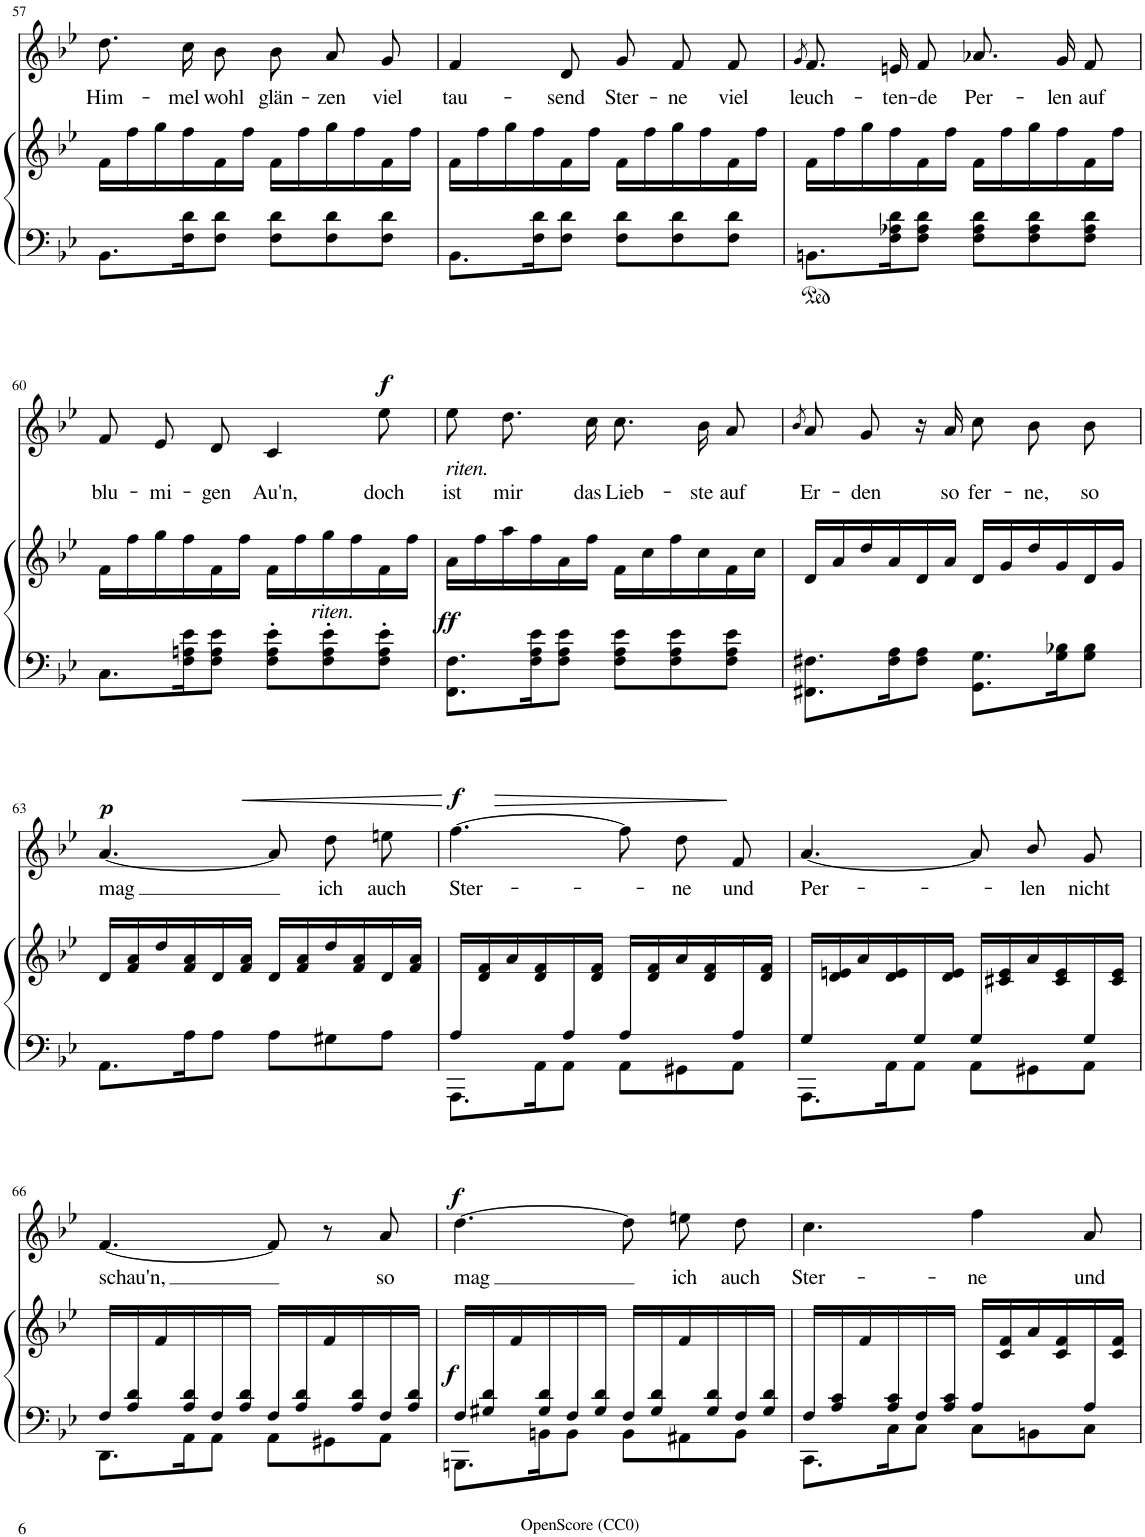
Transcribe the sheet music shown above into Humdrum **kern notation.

**kern	**kern	**dynam	**kern	**text	**dynam
*part2	*part2	*part2	*part1	*part1	*part1
*staff3	*staff2	*staff2/3	*staff1	*staff1	*staff1
*I"Pianoforte	*	*	*I"Singstimme Voice	*	*
*I'Pno	*	*	*	*	*
!!LO:PB:g=z
*clefF4	*clefG2	*	*clefG2	*	*
*k[b-e-]	*k[b-e-]	*	*k[b-e-]	*	*
*M6/8	*M6/8	*	*M6/8	*	*
=57	=57	=57	=57	=57	=57
!	!	!	!	!LO:LY:b	!
8.BB-\L	16f\LL	.	8.dd\L	Him-	.
.	16ff\	.	.	.	.
.	16gg\	.	.	.	.
!	!	!	!	!LO:LY:b	!
16F\ 16d\K	16ff\	.	16cc\K	-mel	.
!	!	!	!	!LO:LY:b	!
8F\ 8d\J	16f\	.	8b-\J	wohl	.
.	16ff\JJ	.	.	.	.
!	!	!	!	!LO:LY:b	!
8F\ 8d\L	16f\LL	.	8b-/L	glän-	.
.	16ff\	.	.	.	.
!	!	!	!	!LO:LY:b	!
8F\ 8d\	16gg\	.	8a/	-zen	.
.	16ff\	.	.	.	.
!	!	!	!	!LO:LY:b	!
8F\ 8d\J	16f\	.	8g/J	viel	.
.	16ff\JJ	.	.	.	.
=58	=58	=58	=58	=58	=58
!	!	!	!	!LO:LY:b	!
8.BB-\L	16f\LL	.	4f/	tau-	.
.	16ff\	.	.	.	.
.	16gg\	.	.	.	.
16F\ 16d\K	16ff\	.	.	.	.
!	!	!	!	!LO:LY:b	!
8F\ 8d\J	16f\	.	8d/	-send	.
.	16ff\JJ	.	.	.	.
!	!	!	!	!LO:LY:b	!
8F\ 8d\L	16f\LL	.	8g/L	Ster-	.
.	16ff\	.	.	.	.
!	!	!	!	!LO:LY:b	!
8F\ 8d\	16gg\	.	8f/	-ne	.
.	16ff\	.	.	.	.
!	!	!	!	!LO:LY:b	!
8F\ 8d\J	16f\	.	8f/J	viel	.
.	16ff\JJ	.	.	.	.
=59	=59	=59	=59	=59	=59
.	.	.	8qg/	.	.
!	!	!	!	!LO:LY:b	!
8.BBn\L	16f\LL	.	8.f/L	leuch-	.
.	16ff\	.	.	.	.
.	16gg\	.	.	.	.
!	!	!	!	!LO:LY:b	!
16F\ 16A-X\ 16d\K	16ff\	.	16en/K	-ten-	.
!	!	!	!	!LO:LY:b	!
8F\ 8A-\ 8d\J	16f\	.	8f/J	-de	.
.	16ff\JJ	.	.	.	.
!	!	!	!	!LO:LY:b	!
8F\ 8A-\ 8d\L	16f\LL	.	8.a-X/L	Per-	.
.	16ff\	.	.	.	.
8F\ 8A-\ 8d\	16gg\	.	.	.	.
!	!	!	!	!LO:LY:b	!
.	16ff\	.	16g/K	-len	.
!	!	!	!	!LO:LY:b	!
8F\ 8A-\ 8d\J	16f\	.	8f/J	auf	.
.	16ff\JJ	.	.	.	.
!!LO:LB:g=z
=60	=60	=60	=60	=60	=60
!	!	!	!	!LO:LY:b	!
8.C\L	16f\LL	.	8f/L	blu-	.
.	16ff\	.	.	.	.
!	!	!	!	!LO:LY:b	!
.	16gg\	.	8e-/	-mi-	.
16F\ 16An\ 16e-\K	16ff\	.	.	.	.
!	!	!	!	!LO:LY:b	!
8F\ 8A\ 8e-\J	16f\	.	8d/J	-gen	.
.	16ff\JJ	.	.	.	.
!	!	!	!	!LO:LY:b	!
8F\' 8A\' 8e-\'L	16f\LL	.	4c/	Au'n,	.
.	16ff\	.	.	.	.
!	!LO:TX:b:i:t=riten.	!	!	!	!
8F\' 8A\' 8e-\'	16gg\	.	.	.	.
.	16ff\	.	.	.	.
!	!	!	!	!LO:LY:b	!LO:DY:a
8F\' 8A\' 8e-\'J	16f\	.	8ee-\	doch	f
.	16ff\JJ	.	.	.	.
=61	=61	=61	=61	=61	=61
!	!	!	!LO:TX:b:i:t=riten.	!	!
!	!	!LO:DY:b	!	!LO:LY:b	!
8.FF\ 8.F\L	16a\LL	ff	8ee-\L	ist	.
.	16ff\	.	.	.	.
!	!	!	!	!LO:LY:b	!
.	16aa\	.	8.dd\	mir	.
16F\ 16A\ 16e-\K	16ff\	.	.	.	.
8F\ 8A\ 8e-\J	16a\	.	.	.	.
!	!	!	!	!LO:LY:b	!
.	16ff\JJ	.	16cc\Jk	das	.
!	!	!	!	!LO:LY:b	!
8F\ 8A\ 8e-\L	16f\LL	.	8.cc\L	Lieb-	.
.	16cc\	.	.	.	.
8F\ 8A\ 8e-\	16ff\	.	.	.	.
!	!	!	!	!LO:LY:b	!
.	16cc\	.	16b-\K	-ste	.
!	!	!	!	!LO:LY:b	!
8F\ 8A\ 8e-\J	16f\	.	8a\J	auf	.
.	16cc\JJ	.	.	.	.
=62	=62	=62	=62	=62	=62
.	.	.	8qb-/	.	.
!	!	!	!	!LO:LY:b	!
8.FF#X\ 8.F#X\L	16d/LL	.	8a/L	Er-	.
.	16a/	.	.	.	.
!	!	!	!	!LO:LY:b	!
.	16dd/	.	8g/J	-den	.
16F#\ 16A\K	16a/	.	.	.	.
8F#\ 8A\J	16d/	.	16r	.	.
!	!	!	!	!LO:LY:b	!
.	16a/JJ	.	16a/	so	.
!	!	!	!	!LO:LY:b	!
8.GG\ 8.G\L	16d/LL	.	8cc\L	fer-	.
.	16g/	.	.	.	.
!	!	!	!	!LO:LY:b	!
.	16dd/	.	8b-\	-ne,	.
16G\ 16B-X\K	16g/	.	.	.	.
!	!	!	!	!LO:LY:b	!
8G\ 8B-\J	16d/	.	8b-\J	so	.
.	16g/JJ	.	.	.	.
!!LO:LB:g=z
=63	=63	=63	=63	=63	=63
!	!	!	!	!LO:LY:b	!LO:DY:a
8.AA\L	16d/LL	.	[4.a/	mag	p
.	16f/ 16a/	.	.	.	.
.	16dd/	.	.	.	.
16A\K	16f/ 16a/	.	.	.	.
8A\J	16d/	.	.	.	.
.	16f/ 16a/JJ	.	.	.	.
!	!	!	!	!	!LO:HP:b
8A\L	16d/LL	.	8a\L]	.	<
.	16f/ 16a/	.	.	.	.
!	!	!	!	!LO:LY:b	!
8G#X\	16dd/	.	8dd\	ich	.
.	16f/ 16a/	.	.	.	.
!	!	!	!	!LO:LY:b	!
8A\J	16d/	.	8een\J	auch	.
.	16f/ 16a/JJ	.	.	.	.
.	.	.	.	.	[
=64	=64	=64	=64	=64	=64
*^	*	*	*	*	*
!	!	!	!	!	!LO:LY:b	!LO:HP:b
!	!	!	!	!	!	!LO:DY:n=1:a
16A/LL	8.AAA\L	16ryy	.	[4.ff\	Ster-	> f
8.ryy	.	16d/ 16f/	.	.	.	.
.	.	16a/	.	.	.	.
.	16AA\K	16d/ 16f/	.	.	.	.
16A/	8AA\J	16ryy	.	.	.	.
16ryy	.	16d/ 16f/JJ	.	.	.	.
16A/LL	8AA\L	16ryy	.	8ff\L]	.	.
8.ryy	.	16d/ 16f/	.	.	.	.
!	!	!	!	!	!LO:LY:b	!
.	8GG#X\	16a/	.	8dd\	-ne	.
.	.	16d/ 16f/	.	.	.	.
!	!	!	!	!	!LO:LY:b	!
16A/	8AA\J	16ryy	.	8f\J	und	.
16ryy	.	16d/ 16f/JJ	.	.	.	.
*v	*v	*	*	*	*	*
.	.	.	.	.	]
=65	=65	=65	=65	=65	=65
*^	*	*	*	*	*
!	!	!	!	!	!LO:LY:b	!
16G/LL	8.AAA\L	16ryy	.	[4.a/	Per-	.
8.ryy	.	16d/ 16en/	.	.	.	.
.	.	16a/	.	.	.	.
.	16AA\K	16d/ 16e/	.	.	.	.
16G/	8AA\J	16ryy	.	.	.	.
16ryy	.	16d/ 16e/JJ	.	.	.	.
16G/LL	8AA\L	16ryy	.	8a/L]	.	.
8.ryy	.	16c#X/ 16e/	.	.	.	.
!	!	!	!	!	!LO:LY:b	!
.	8GG#X\	16a/	.	8b-/	-len	.
.	.	16c#/ 16e/	.	.	.	.
!	!	!	!	!	!LO:LY:b	!
16G/	8AA\J	16ryy	.	8g/J	nicht	.
16ryy	.	16c#/ 16e/JJ	.	.	.	.
!!LO:LB:g=z
=66	=66	=66	=66	=66	=66	=66
!	!	!	!	!	!LO:LY:b	!
16F/LL	8.DD\L	8ryy	.	[4.f/	schau'n,	.
16A/ 16d/	.	.	.	.	.	.
16ryy	.	16f/	.	.	.	.
16A/ 16d/	16AA\K	16ryy	.	.	.	.
16F/	8AA\J	.	.	.	.	.
16A/ 16d/JJ	.	.	.	.	.	.
16F/LL	8AA\L	.	.	8f/]	.	.
16A/ 16d/	.	.	.	.	.	.
16ryy	8GG#X\	16f/	.	8r	.	.
16A/ 16d/	.	8.ryy	.	.	.	.
!	!	!	!	!	!LO:LY:b	!
16F/	8AA\J	.	.	8a/	so	.
16A/ 16d/JJ	.	.	.	.	.	.
=67	=67	=67	=67	=67	=67	=67
!	!	!	!LO:DY:b	!	!LO:LY:b	!LO:DY:a
16F/LL	8.BBBn\L	8ryy	f	[4.dd\	mag	f
16G#X/ 16d/	.	.	.	.	.	.
16ryy	.	16f/	.	.	.	.
16G#/ 16d/	16BBn\K	16ryy	.	.	.	.
16F/	8BB\J	.	.	.	.	.
16G#/ 16d/JJ	.	.	.	.	.	.
16F/LL	8BB\L	.	.	8dd\L]	.	.
16G#/ 16d/	.	.	.	.	.	.
!	!	!	!	!	!LO:LY:b	!
16ryy	8AA#X\	16f/	.	8een\	ich	.
16G#/ 16d/	.	8.ryy	.	.	.	.
!	!	!	!	!	!LO:LY:b	!
16F/	8BB\J	.	.	8dd\J	auch	.
16G#/ 16d/JJ	.	.	.	.	.	.
=68	=68	=68	=68	=68	=68	=68
!	!	!	!	!	!LO:LY:b	!
16F/LL	8.CC\L	8ryy	.	4.cc\	Ster-	.
16A/ 16c/	.	.	.	.	.	.
16ryy	.	16f/	.	.	.	.
16A/ 16c/	16C\K	4ryy	.	.	.	.
16F/	8C\J	.	.	.	.	.
16A/ 16c/JJ	.	.	.	.	.	.
!	!	!	!	!	!LO:LY:b	!
16A/LL	8C\L	.	.	4ff\	-ne	.
8.ryy	.	16c/ 16f/	.	.	.	.
.	8BBn\	16a/	.	.	.	.
.	.	16c/ 16f/	.	.	.	.
!	!	!	!	!	!LO:LY:b	!
16A/	8C\J	16ryy	.	8a/	und	.
16ryy	.	16c/ 16f/JJ	.	.	.	.
*v	*v	*	*	*	*	*
=	=	=	=	=	=
*-	*-	*-	*-	*-	*-
